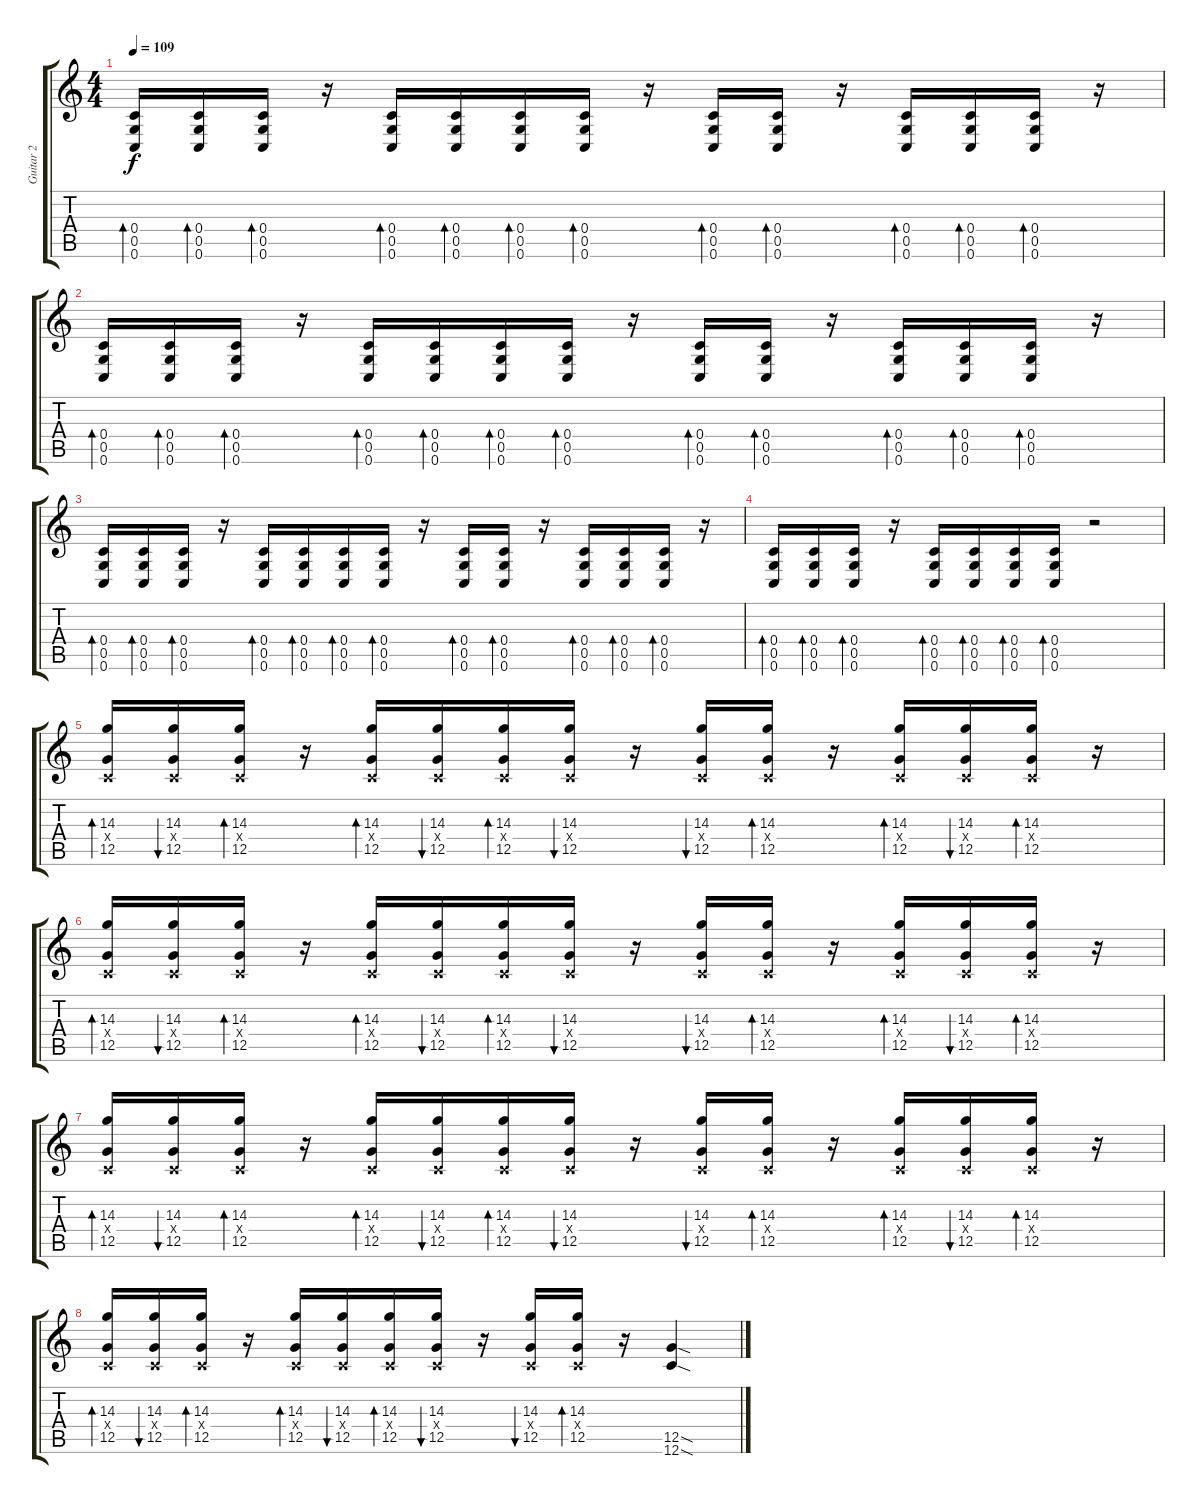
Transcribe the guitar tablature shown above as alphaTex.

\track ("Guitar 2" "Guitar 2") {instrument distortionguitar}
\staff {score tabs}
\tuning (D4 A3 F3 C3 G2 C2) {hide}
\ts (4 4)
\tempo 109
\clef g2
\ks c
(0.4 0.5 0.6).16{bd 240 dy f} (0.4 0.5 0.6).16{bd 240} (0.4 0.5 0.6).16{bd 240} r.16 (0.4 0.5 0.6).16{bd 240} (0.4 0.5 0.6).16{bd 240} (0.4 0.5 0.6).16{bd 240} (0.4 0.5 0.6).16{bd 240} r.16 (0.4 0.5 0.6).16{bd 240} (0.4 0.5 0.6).16{bd 240} r.16 (0.4 0.5 0.6).16{bd 240} (0.4 0.5 0.6).16{bd 240} (0.4 0.5 0.6).16{bd 240} r.16 |
(0.4 0.5 0.6).16{bd 240} (0.4 0.5 0.6).16{bd 240} (0.4 0.5 0.6).16{bd 240} r.16 (0.4 0.5 0.6).16{bd 240} (0.4 0.5 0.6).16{bd 240} (0.4 0.5 0.6).16{bd 240} (0.4 0.5 0.6).16{bd 240} r.16 (0.4 0.5 0.6).16{bd 240} (0.4 0.5 0.6).16{bd 240} r.16 (0.4 0.5 0.6).16{bd 240} (0.4 0.5 0.6).16{bd 240} (0.4 0.5 0.6).16{bd 240} r.16 |
(0.4 0.5 0.6).16{bd 240} (0.4 0.5 0.6).16{bd 240} (0.4 0.5 0.6).16{bd 240} r.16 (0.4 0.5 0.6).16{bd 240} (0.4 0.5 0.6).16{bd 240} (0.4 0.5 0.6).16{bd 240} (0.4 0.5 0.6).16{bd 240} r.16 (0.4 0.5 0.6).16{bd 240} (0.4 0.5 0.6).16{bd 240} r.16 (0.4 0.5 0.6).16{bd 240} (0.4 0.5 0.6).16{bd 240} (0.4 0.5 0.6).16{bd 240} r.16 |
(0.4 0.5 0.6).16{bd 240} (0.4 0.5 0.6).16{bd 240} (0.4 0.5 0.6).16{bd 240} r.16 (0.4 0.5 0.6).16{bd 240} (0.4 0.5 0.6).16{bd 240} (0.4 0.5 0.6).16{bd 240} (0.4 0.5 0.6).16{bd 240} r.2 |
(14.3 0.4{x} 12.5).16{bd 240} (14.3 0.4{x} 12.5).16{bu 240} (14.3 0.4{x} 12.5).16{bd 240} r.16 (14.3 0.4{x} 12.5).16{bd 240} (14.3 0.4{x} 12.5).16{bu 240} (14.3 0.4{x} 12.5).16{bd 240} (14.3 0.4{x} 12.5).16{bu 240} r.16 (14.3 0.4{x} 12.5).16{bu 240} (14.3 0.4{x} 12.5).16{bd 240} r.16 (14.3 0.4{x} 12.5).16{bd 240} (14.3 0.4{x} 12.5).16{bu 240} (14.3 0.4{x} 12.5).16{bd 240} r.16 |
(14.3 0.4{x} 12.5).16{bd 240} (14.3 0.4{x} 12.5).16{bu 240} (14.3 0.4{x} 12.5).16{bd 240} r.16 (14.3 0.4{x} 12.5).16{bd 240} (14.3 0.4{x} 12.5).16{bu 240} (14.3 0.4{x} 12.5).16{bd 240} (14.3 0.4{x} 12.5).16{bu 240} r.16 (14.3 0.4{x} 12.5).16{bu 240} (14.3 0.4{x} 12.5).16{bd 240} r.16 (14.3 0.4{x} 12.5).16{bd 240} (14.3 0.4{x} 12.5).16{bu 240} (14.3 0.4{x} 12.5).16{bd 240} r.16 |
(14.3 0.4{x} 12.5).16{bd 240} (14.3 0.4{x} 12.5).16{bu 240} (14.3 0.4{x} 12.5).16{bd 240} r.16 (14.3 0.4{x} 12.5).16{bd 240} (14.3 0.4{x} 12.5).16{bu 240} (14.3 0.4{x} 12.5).16{bd 240} (14.3 0.4{x} 12.5).16{bu 240} r.16 (14.3 0.4{x} 12.5).16{bu 240} (14.3 0.4{x} 12.5).16{bd 240} r.16 (14.3 0.4{x} 12.5).16{bd 240} (14.3 0.4{x} 12.5).16{bu 240} (14.3 0.4{x} 12.5).16{bd 240} r.16 |
(14.3 0.4{x} 12.5).16{bd 240} (14.3 0.4{x} 12.5).16{bu 240} (14.3 0.4{x} 12.5).16{bd 240} r.16 (14.3 0.4{x} 12.5).16{bd 240} (14.3 0.4{x} 12.5).16{bu 240} (14.3 0.4{x} 12.5).16{bd 240} (14.3 0.4{x} 12.5).16{bu 240} r.16 (14.3 0.4{x} 12.5).16{bu 240} (14.3 0.4{x} 12.5).16{bd 240} r.16 (12.5{sod} 12.6{sod}).4
